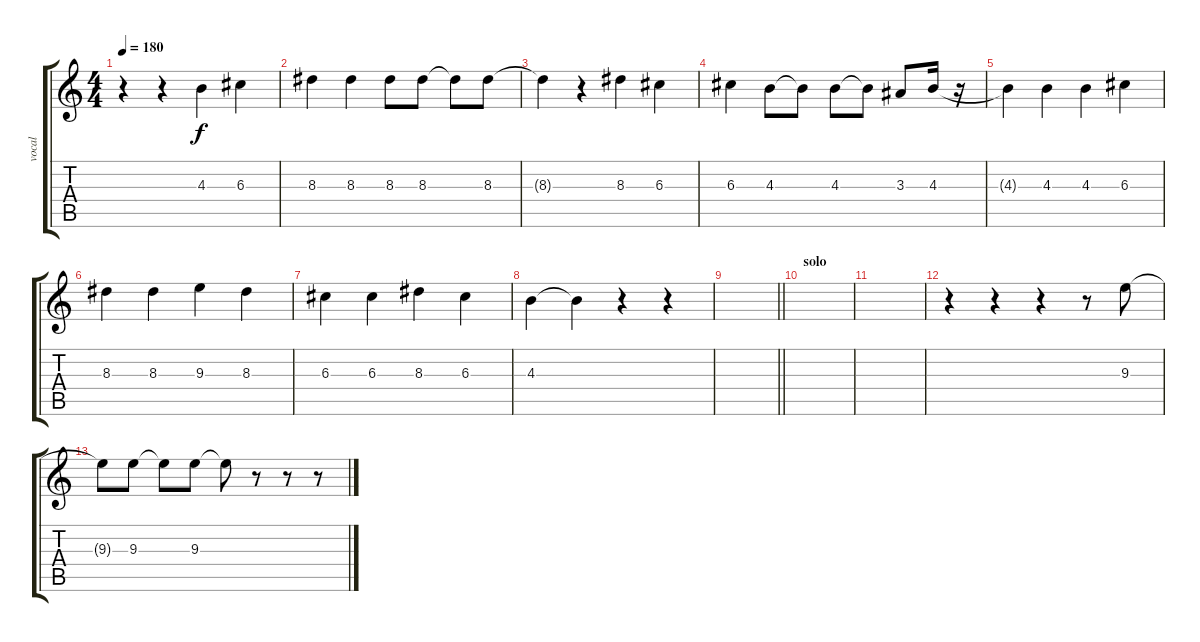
\track ("vocal" "vocal") {instrument acousticguitarnylon}
\staff {score tabs}
\tuning (E4 B3 G3 D3 A2 E2) {hide}
\ts (4 4)
\tempo 180
\clef g2
\ks c
r.4{dy f} r.4 4.3.4 6.3.4 |
8.3.4 8.3.4 8.3.8 8.3.8 8.3{t}.8 8.3.8 |
8.3{t}.4 r.4 8.3.4 6.3.4 |
6.3.4 4.3.8 4.3{t}.8 4.3.8 4.3{t}.8 3.3.8 4.3.16 r.16 |
4.3{t}.4 4.3.4 4.3.4 6.3.4 |
8.3.4 8.3.4 9.3.4 8.3.4 |
6.3.4 6.3.4 8.3.4 6.3.4 |
4.3.4 4.3{t}.4 r.4 r.4 |
\barLineRight lightlight
|
\section ("" "solo")
|
|
r.4 r.4 r.4 r.8 9.3.8 |
9.3{t}.8 9.3.8 9.3{t}.8 9.3.8 9.3{t}.8 r.8 r.8 r.8
